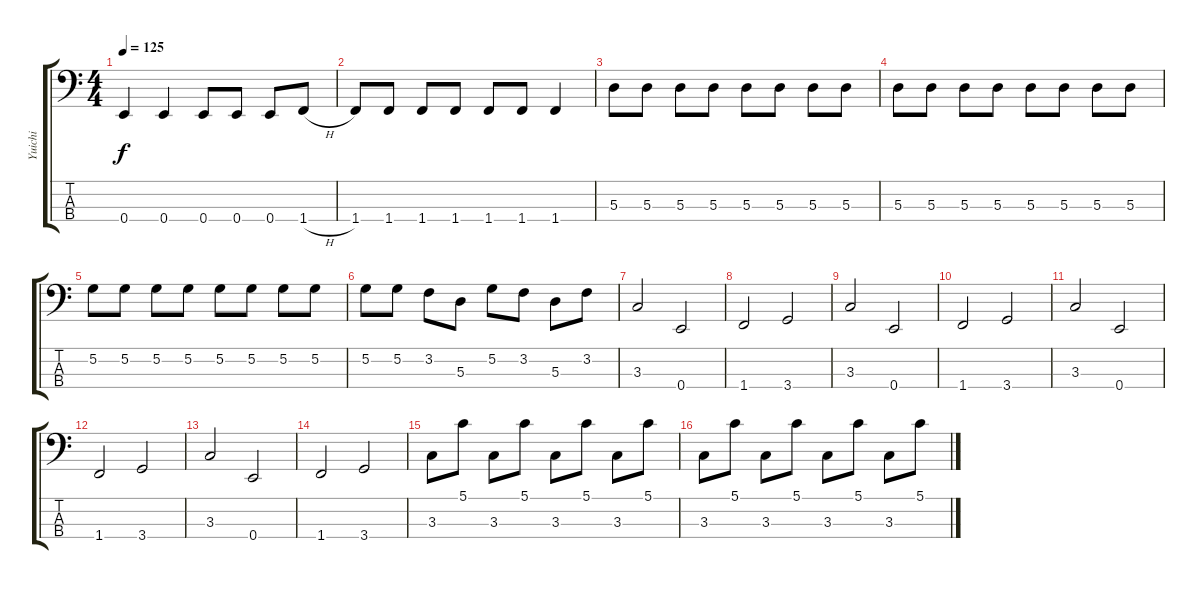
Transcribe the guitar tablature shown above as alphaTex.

\track ("Yuichi" "Yuichi") {instrument electricbassfinger}
\staff {score tabs}
\tuning (G2 D2 A1 E1) {hide}
\ts (4 4)
\tempo 125
\clef f4
\ks c
0.4.4{dy f} 0.4.4 0.4.8 0.4.8 0.4.8 1.4{h}.8 |
1.4.8 1.4.8 1.4.8 1.4.8 1.4.8 1.4.8 1.4.4 |
5.3.8 5.3.8 5.3.8 5.3.8 5.3.8 5.3.8 5.3.8 5.3.8 |
5.3.8 5.3.8 5.3.8 5.3.8 5.3.8 5.3.8 5.3.8 5.3.8 |
5.2.8 5.2.8 5.2.8 5.2.8 5.2.8 5.2.8 5.2.8 5.2.8 |
5.2.8 5.2.8 3.2.8 5.3.8 5.2.8 3.2.8 5.3.8 3.2.8 |
3.3.2 0.4.2 |
1.4.2 3.4.2 |
3.3.2 0.4.2 |
1.4.2 3.4.2 |
3.3.2 0.4.2 |
1.4.2 3.4.2 |
3.3.2 0.4.2 |
1.4.2 3.4.2 |
3.3.8 5.1.8 3.3.8 5.1.8 3.3.8 5.1.8 3.3.8 5.1.8 |
3.3.8 5.1.8 3.3.8 5.1.8 3.3.8 5.1.8 3.3.8 5.1.8
